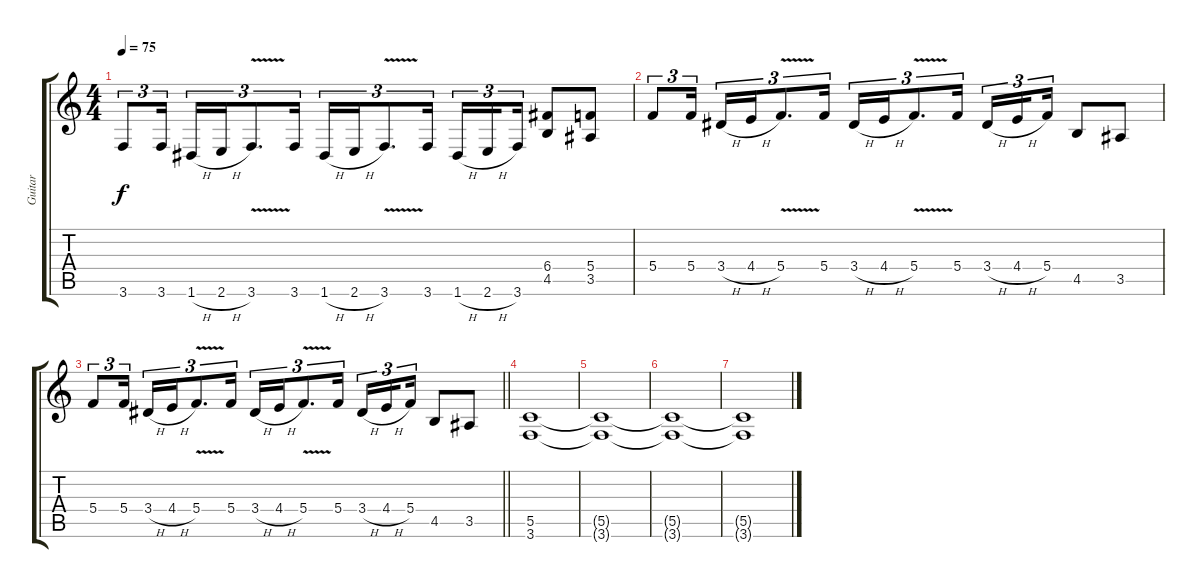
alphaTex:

\track ("Guitar" "Guitar") {instrument overdrivenguitar}
\staff {score tabs}
\tuning (D4 A3 F3 C3 G2 D2) {hide}
\ts (4 4)
\tempo 75
\clef g2
\ks c
3.6.8{tu (3 2) dy f} 3.6.16{tu (3 2) beam splitsecondary} 1.6{h}.16{tu (3 2) beam merge} 2.6{h}.16{tu (3 2)} 3.6{v}.8{d tu (3 2)} 3.6.16{tu (3 2)} 1.6{h}.16{tu (3 2) beam merge} 2.6{h}.16{tu (3 2)} 3.6{v}.8{d tu (3 2)} 3.6.16{tu (3 2)} 1.6{h}.16{tu (3 2) beam merge} 2.6{h}.16{tu (3 2) beam splitsecondary} 3.6.16{tu (3 2)} (6.4 4.5).8 (5.4 3.5).8 |
5.4.8{tu (3 2)} 5.4.16{tu (3 2) beam splitsecondary} 3.4{h}.16{tu (3 2) beam merge} 4.4{h}.16{tu (3 2)} 5.4{v}.8{d tu (3 2)} 5.4.16{tu (3 2)} 3.4{h}.16{tu (3 2) beam merge} 4.4{h}.16{tu (3 2)} 5.4{v}.8{d tu (3 2)} 5.4.16{tu (3 2)} 3.4{h}.16{tu (3 2) beam merge} 4.4{h}.16{tu (3 2) beam splitsecondary} 5.4.16{tu (3 2)} 4.5.8 3.5.8 |
\barLineRight lightlight
5.4.8{tu (3 2)} 5.4.16{tu (3 2) beam splitsecondary} 3.4{h}.16{tu (3 2) beam merge} 4.4{h}.16{tu (3 2)} 5.4{v}.8{d tu (3 2)} 5.4.16{tu (3 2)} 3.4{h}.16{tu (3 2) beam merge} 4.4{h}.16{tu (3 2)} 5.4{v}.8{d tu (3 2)} 5.4.16{tu (3 2)} 3.4{h}.16{tu (3 2) beam merge} 4.4{h}.16{tu (3 2) beam splitsecondary} 5.4.16{tu (3 2)} 4.5.8 3.5.8 |
(5.5 3.6).1 |
(5.5{t} 3.6{t}).1{volume 0} |
(5.5{t} 3.6{t}).1 |
(5.5{t} 3.6{t}).1
